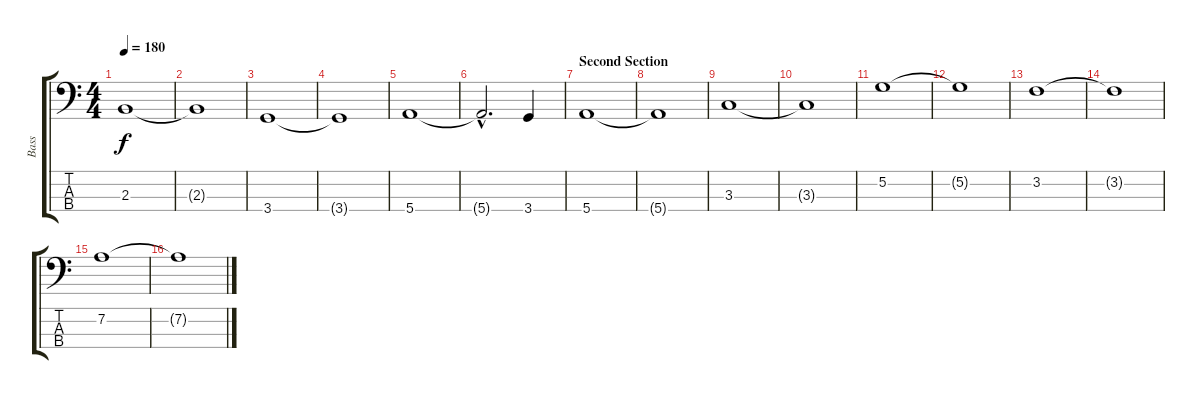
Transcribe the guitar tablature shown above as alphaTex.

\track ("Bass" "Bass") {instrument electricbassfinger}
\staff {score tabs}
\tuning (G2 D2 A1 E1) {hide}
\ts (4 4)
\tempo 180
\clef f4
\ks c
2.3.1{dy f} |
2.3{t}.1 |
3.4.1 |
3.4{t}.1 |
5.4.1 |
5.4{hac t}.2{d} 3.4.4 |
\section ("" "Second Section")
5.4.1 |
5.4{t}.1 |
3.3.1 |
3.3{t}.1 |
5.2.1 |
5.2{t}.1 |
3.2.1 |
3.2{t}.1 |
7.2.1 |
7.2{t}.1
